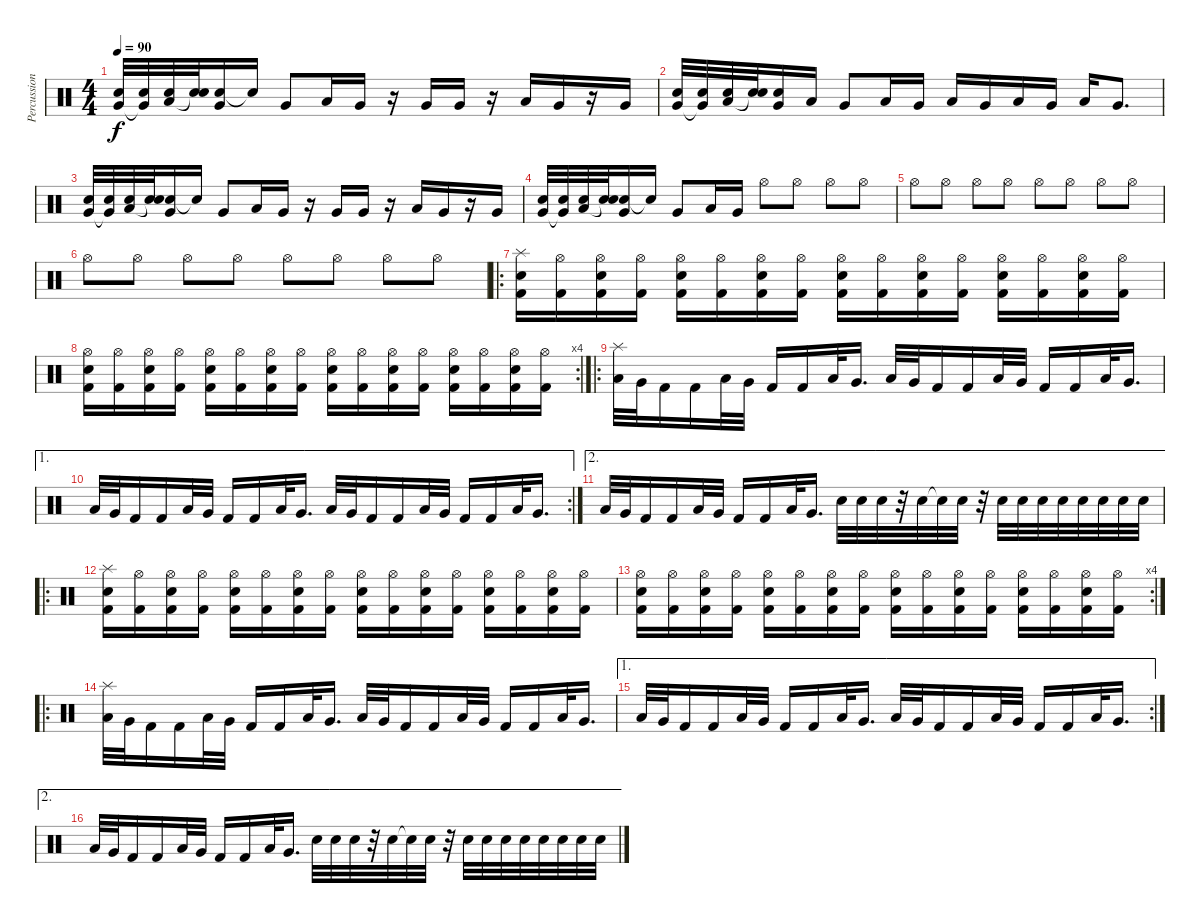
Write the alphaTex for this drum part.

\track ("Percussion" "Percussion") {instrument percussion}
\staff {score}
\articulation defaults
\ts (4 4)
\tempo 90
\clef neutral
\ks c
("Snare (hit) 2" "Very Low Tom (hit)").32{dy f} ("Snare (hit) 2" "Very Low Tom (hit)"{t}).32 ("Snare (hit) 2" "Low Tom (hit)").32 ("Snare (hit) 2" "Snare (hit)"{t}).32 ("Snare (hit) 2" "Very Low Tom (hit)").16 "Snare (hit)"{t}.16 "Very Low Tom (hit)".8 "Low Tom (hit)".16 "Very Low Tom (hit)".16 r.16 "Very Low Tom (hit)".16 "Very Low Tom (hit)".16 r.16 "Low Tom (hit)".16 "Very Low Tom (hit)".16 r.16 "Very Low Tom (hit)".16 |
("Snare (hit) 2" "Very Low Tom (hit)").32 ("Snare (hit) 2" "Very Low Tom (hit)"{t}).32 ("Snare (hit) 2" "Low Tom (hit)").32 ("Snare (hit) 2" "Snare (hit)"{t}).32 ("Snare (hit) 2" "Very Low Tom (hit)").16 "Low Tom (hit)".16 "Very Low Tom (hit)".8 "Low Tom (hit)".16 "Very Low Tom (hit)".16 "Low Tom (hit)".16 "Very Low Tom (hit)".16 "Low Tom (hit)".16 "Very Low Tom (hit)".16 "Low Tom (hit)".16 "Very Low Tom (hit)".8{d} |
("Snare (hit) 2" "Very Low Tom (hit)").32 ("Snare (hit) 2" "Very Low Tom (hit)"{t}).32 ("Snare (hit) 2" "Low Tom (hit)").32 ("Snare (hit) 2" "Snare (hit)"{t}).32 ("Snare (hit) 2" "Very Low Tom (hit)").16 "Snare (hit)"{t}.16 "Very Low Tom (hit)".8 "Low Tom (hit)".16 "Very Low Tom (hit)".16 r.16 "Very Low Tom (hit)".16 "Very Low Tom (hit)".16 r.16 "Low Tom (hit)".16 "Very Low Tom (hit)".16 r.16 "Very Low Tom (hit)".16 |
("Snare (hit) 2" "Very Low Tom (hit)").32 ("Snare (hit) 2" "Very Low Tom (hit)"{t}).32 ("Snare (hit) 2" "Low Tom (hit)").32 ("Snare (hit) 2" "Snare (hit)"{t}).32 ("Snare (hit) 2" "Very Low Tom (hit)").16 "Snare (hit)"{t}.16 "Very Low Tom (hit)".8 "Low Tom (hit)".16 "Very Low Tom (hit)".16 "Hi-Hat (open)".8 "Hi-Hat (open)".8 "Hi-Hat (open)".8 "Hi-Hat (open)".8 |
"Hi-Hat (open)".8 "Hi-Hat (open)".8 "Hi-Hat (open)".8 "Hi-Hat (open)".8 "Hi-Hat (open)".8 "Hi-Hat (open)".8 "Hi-Hat (open)".8 "Hi-Hat (open)".8 |
"Hi-Hat (open)".8 "Hi-Hat (open)".8 "Hi-Hat (open)".8 "Hi-Hat (open)".8 "Hi-Hat (open)".8 "Hi-Hat (open)".8 "Hi-Hat (open)".8 "Hi-Hat (open)".8 |
\ro
("Snare (hit) 2" "Splash (hit)" "Kick (hit) 2").16 ("Hi-Hat (open)" "Kick (hit) 2").16 ("Snare (hit) 2" "Hi-Hat (open)" "Kick (hit) 2").16 ("Hi-Hat (open)" "Kick (hit) 2").16 ("Snare (hit) 2" "Hi-Hat (open)" "Kick (hit) 2").16 ("Hi-Hat (open)" "Kick (hit) 2").16 ("Snare (hit) 2" "Hi-Hat (open)" "Kick (hit) 2").16 ("Hi-Hat (open)" "Kick (hit) 2").16 ("Snare (hit) 2" "Hi-Hat (open)" "Kick (hit) 2").16 ("Hi-Hat (open)" "Kick (hit) 2").16 ("Snare (hit) 2" "Hi-Hat (open)" "Kick (hit) 2").16 ("Hi-Hat (open)" "Kick (hit) 2").16 ("Snare (hit) 2" "Hi-Hat (open)" "Kick (hit) 2").16 ("Hi-Hat (open)" "Kick (hit) 2").16 ("Snare (hit) 2" "Hi-Hat (open)" "Kick (hit) 2").16 ("Hi-Hat (open)" "Kick (hit) 2").16 |
\rc 4
("Snare (hit) 2" "Hi-Hat (open)" "Kick (hit) 2").16 ("Hi-Hat (open)" "Kick (hit) 2").16 ("Snare (hit) 2" "Hi-Hat (open)" "Kick (hit) 2").16 ("Hi-Hat (open)" "Kick (hit) 2").16 ("Snare (hit) 2" "Hi-Hat (open)" "Kick (hit) 2").16 ("Hi-Hat (open)" "Kick (hit) 2").16 ("Snare (hit) 2" "Hi-Hat (open)" "Kick (hit) 2").16 ("Hi-Hat (open)" "Kick (hit) 2").16 ("Snare (hit) 2" "Hi-Hat (open)" "Kick (hit) 2").16 ("Hi-Hat (open)" "Kick (hit) 2").16 ("Snare (hit) 2" "Hi-Hat (open)" "Kick (hit) 2").16 ("Hi-Hat (open)" "Kick (hit) 2").16 ("Snare (hit) 2" "Hi-Hat (open)" "Kick (hit) 2").16 ("Hi-Hat (open)" "Kick (hit) 2").16 ("Snare (hit) 2" "Hi-Hat (open)" "Kick (hit) 2").16 ("Hi-Hat (open)" "Kick (hit) 2").16 |
\ro
("Splash (hit)" "Low Tom (hit)").32 "Very Low Tom (hit)".32 "Kick (hit) 2".16 "Kick (hit) 2".16 "Low Tom (hit)".32 "Very Low Tom (hit)".32 "Kick (hit) 2".16 "Kick (hit) 2".16 "Low Tom (hit)".32 "Very Low Tom (hit)".16{d} "Low Tom (hit)".32 "Very Low Tom (hit)".32 "Kick (hit) 2".16 "Kick (hit) 2".16 "Low Tom (hit)".32 "Very Low Tom (hit)".32 "Kick (hit) 2".16 "Kick (hit) 2".16 "Low Tom (hit)".32 "Very Low Tom (hit)".16{d} |
\ae 1
\rc 2 "Low Tom (hit)".32 "Very Low Tom (hit)".32 "Kick (hit) 2".16 "Kick (hit) 2".16 "Low Tom (hit)".32 "Very Low Tom (hit)".32 "Kick (hit) 2".16 "Kick (hit) 2".16 "Low Tom (hit)".32 "Very Low Tom (hit)".16{d} "Low Tom (hit)".32 "Very Low Tom (hit)".32 "Kick (hit) 2".16 "Kick (hit) 2".16 "Low Tom (hit)".32 "Very Low Tom (hit)".32 "Kick (hit) 2".16 "Kick (hit) 2".16 "Low Tom (hit)".32 "Very Low Tom (hit)".16{d}
|
\ae 2 "Low Tom (hit)".32 "Very Low Tom (hit)".32 "Kick (hit) 2".16 "Kick (hit) 2".16 "Low Tom (hit)".32 "Very Low Tom (hit)".32 "Kick (hit) 2".16 "Kick (hit) 2".16 "Low Tom (hit)".32 "Very Low Tom (hit)".16{d} "Electric Snare (hit)".32 "Electric Snare (hit)".32 "Electric Snare (hit)".32
r.32 "Electric Snare (hit)".32 "Electric Snare (hit)"{t}.32 "Electric Snare (hit)".32 r.32 "Electric Snare (hit)".32 "Electric Snare (hit)".32 "Electric Snare (hit)".32 "Electric Snare (hit)".32 "Electric Snare (hit)".32 "Electric Snare (hit)".32 "Electric Snare (hit)".32 "Electric Snare (hit)".32 |
\ro
("Snare (hit) 2" "Splash (hit)" "Kick (hit) 2").16 ("Hi-Hat (open)" "Kick (hit) 2").16 ("Snare (hit) 2" "Hi-Hat (open)" "Kick (hit) 2").16 ("Hi-Hat (open)" "Kick (hit) 2").16 ("Snare (hit) 2" "Hi-Hat (open)" "Kick (hit) 2").16 ("Hi-Hat (open)" "Kick (hit) 2").16 ("Snare (hit) 2" "Hi-Hat (open)" "Kick (hit) 2").16 ("Hi-Hat (open)" "Kick (hit) 2").16 ("Snare (hit) 2" "Hi-Hat (open)" "Kick (hit) 2").16 ("Hi-Hat (open)" "Kick (hit) 2").16 ("Snare (hit) 2" "Hi-Hat (open)" "Kick (hit) 2").16 ("Hi-Hat (open)" "Kick (hit) 2").16 ("Snare (hit) 2" "Hi-Hat (open)" "Kick (hit) 2").16 ("Hi-Hat (open)" "Kick (hit) 2").16 ("Snare (hit) 2" "Hi-Hat (open)" "Kick (hit) 2").16 ("Hi-Hat (open)" "Kick (hit) 2").16 |
\rc 4
("Snare (hit) 2" "Hi-Hat (open)" "Kick (hit) 2").16 ("Hi-Hat (open)" "Kick (hit) 2").16 ("Snare (hit) 2" "Hi-Hat (open)" "Kick (hit) 2").16 ("Hi-Hat (open)" "Kick (hit) 2").16 ("Snare (hit) 2" "Hi-Hat (open)" "Kick (hit) 2").16 ("Hi-Hat (open)" "Kick (hit) 2").16 ("Snare (hit) 2" "Hi-Hat (open)" "Kick (hit) 2").16 ("Hi-Hat (open)" "Kick (hit) 2").16 ("Snare (hit) 2" "Hi-Hat (open)" "Kick (hit) 2").16 ("Hi-Hat (open)" "Kick (hit) 2").16 ("Snare (hit) 2" "Hi-Hat (open)" "Kick (hit) 2").16 ("Hi-Hat (open)" "Kick (hit) 2").16 ("Snare (hit) 2" "Hi-Hat (open)" "Kick (hit) 2").16 ("Hi-Hat (open)" "Kick (hit) 2").16 ("Snare (hit) 2" "Hi-Hat (open)" "Kick (hit) 2").16 ("Hi-Hat (open)" "Kick (hit) 2").16 |
\ro
("Splash (hit)" "Low Tom (hit)").32 "Very Low Tom (hit)".32 "Kick (hit) 2".16 "Kick (hit) 2".16 "Low Tom (hit)".32 "Very Low Tom (hit)".32 "Kick (hit) 2".16 "Kick (hit) 2".16 "Low Tom (hit)".32 "Very Low Tom (hit)".16{d} "Low Tom (hit)".32 "Very Low Tom (hit)".32 "Kick (hit) 2".16 "Kick (hit) 2".16 "Low Tom (hit)".32 "Very Low Tom (hit)".32 "Kick (hit) 2".16 "Kick (hit) 2".16 "Low Tom (hit)".32 "Very Low Tom (hit)".16{d} |
\ae 1
\rc 2 "Low Tom (hit)".32 "Very Low Tom (hit)".32 "Kick (hit) 2".16 "Kick (hit) 2".16 "Low Tom (hit)".32 "Very Low Tom (hit)".32 "Kick (hit) 2".16 "Kick (hit) 2".16 "Low Tom (hit)".32 "Very Low Tom (hit)".16{d} "Low Tom (hit)".32 "Very Low Tom (hit)".32 "Kick (hit) 2".16 "Kick (hit) 2".16 "Low Tom (hit)".32 "Very Low Tom (hit)".32 "Kick (hit) 2".16 "Kick (hit) 2".16 "Low Tom (hit)".32 "Very Low Tom (hit)".16{d}
|
\ae 2 "Low Tom (hit)".32 "Very Low Tom (hit)".32 "Kick (hit) 2".16 "Kick (hit) 2".16 "Low Tom (hit)".32 "Very Low Tom (hit)".32 "Kick (hit) 2".16 "Kick (hit) 2".16 "Low Tom (hit)".32 "Very Low Tom (hit)".16{d} "Electric Snare (hit)".32 "Electric Snare (hit)".32 "Electric Snare (hit)".32
r.32 "Electric Snare (hit)".32 "Electric Snare (hit)"{t}.32 "Electric Snare (hit)".32 r.32 "Electric Snare (hit)".32 "Electric Snare (hit)".32 "Electric Snare (hit)".32 "Electric Snare (hit)".32 "Electric Snare (hit)".32 "Electric Snare (hit)".32 "Electric Snare (hit)".32 "Electric Snare (hit)".32
